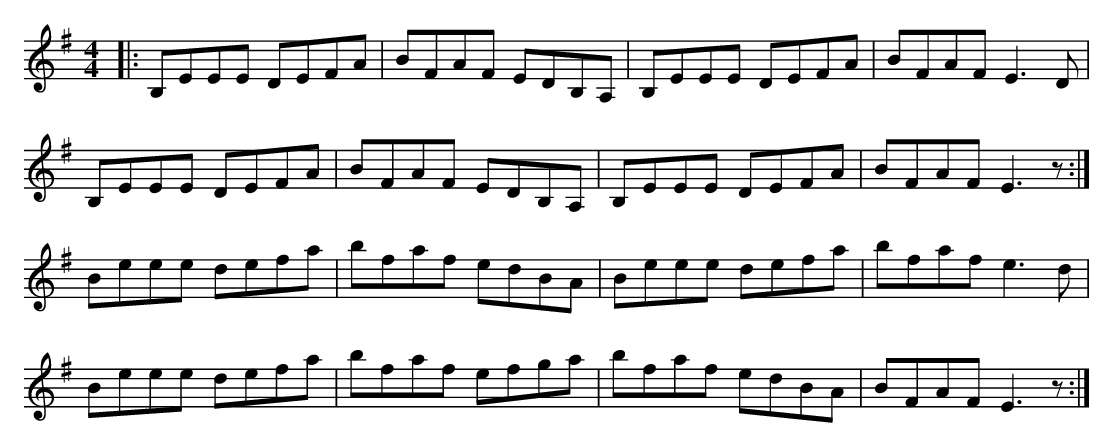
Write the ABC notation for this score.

X:1
M:4/4
K:Emin
|:B,EEE DEFA|BFAF EDB,A,|B,EEE DEFA|BFAF E3 D|
B,EEE DEFA|BFAF EDB,A,|B,EEE DEFA|BFAF E3 z:|
Beee defa|bfaf edBA|Beee defa|bfaf e3 d|
Beee defa|bfaf efga|bfaf edBA|BFAF E3 z:|
